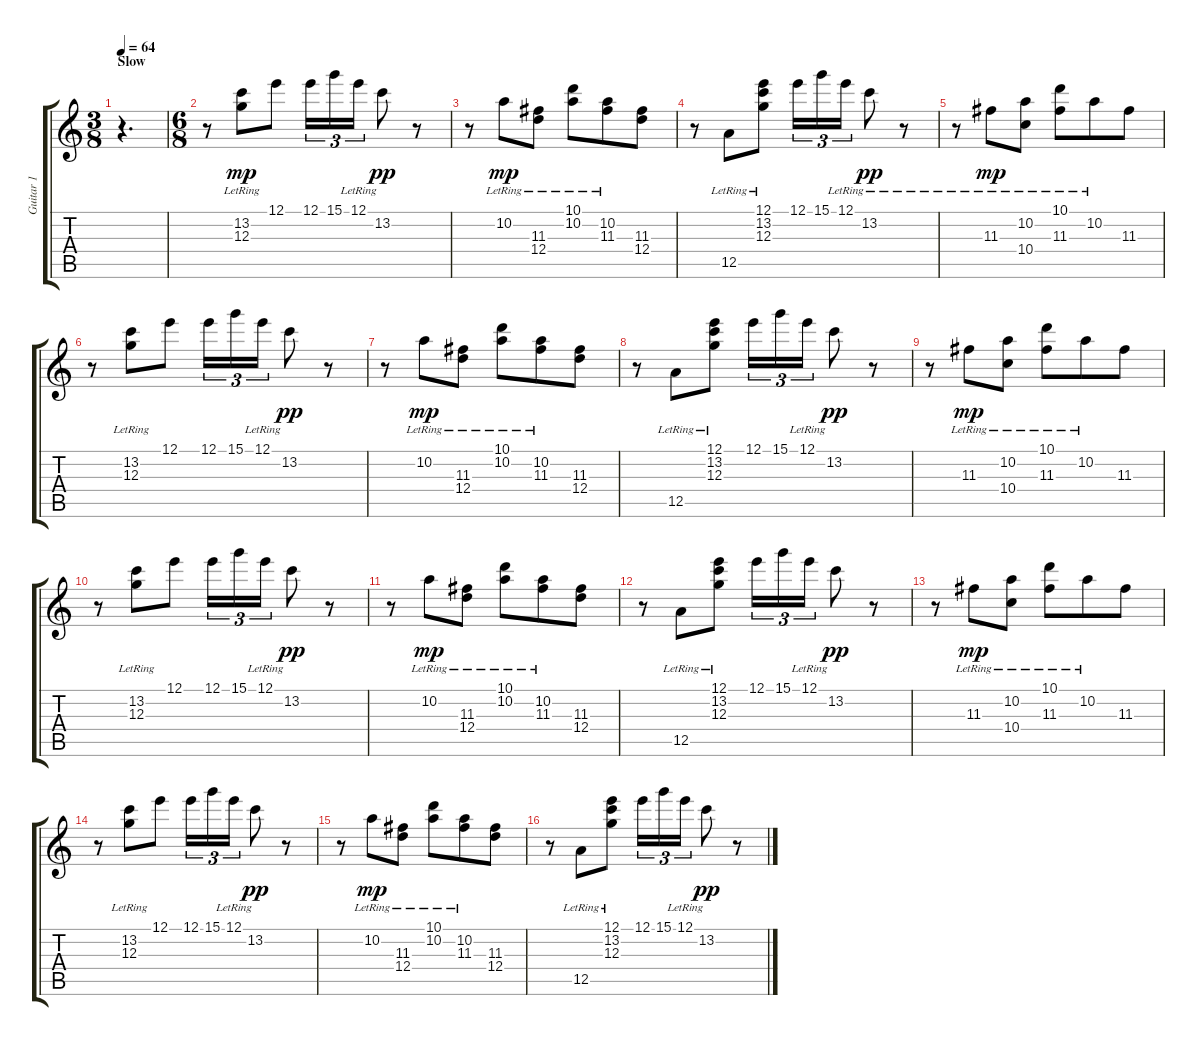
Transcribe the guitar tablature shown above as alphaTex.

\track ("Guitar 1" "Guitar 1") {instrument overdrivenguitar}
\staff {score tabs}
\tuning (E4 B3 G3 D3 A2 E2) {hide}
\ts (3 8)
\section ("" "Slow")
\tempo 64
\clef g2
\ks c
r.4{d dy f} |
\ts (6 8)
r.8{volume 6 instrument electricguitarclean} (13.2{lr} 12.3{lr}).8{dy mp} 12.1.8 12.1.16{tu (3 2)} 15.1.16{tu (3 2)} 12.1{lr}.16{tu (3 2)} 13.2.8{dy pp} r.8 |
r.8 10.2{lr}.8{dy mp} (11.3{lr} 12.4{lr}).8 (10.1{lr} 10.2{lr}).8 (10.2{lr} 11.3{lr}).8 (11.3 12.4).8 |
r.8 12.5{lr}.8 (12.1{lr} 13.2{lr} 12.3{lr}).8 12.1.16{tu (3 2)} 15.1.16{tu (3 2)} 12.1{lr}.16{tu (3 2)} 13.2{lr}.8{dy pp} r.8 |
r.8 11.3{lr}.8{dy mp} (10.2{lr} 10.4{lr}).8 (10.1{lr} 11.3{lr}).8 10.2{lr}.8 11.3.8 |
r.8 (13.2{lr} 12.3{lr}).8 12.1.8 12.1.16{tu (3 2)} 15.1.16{tu (3 2)} 12.1{lr}.16{tu (3 2)} 13.2.8{dy pp} r.8 |
r.8 10.2{lr}.8{dy mp} (11.3{lr} 12.4{lr}).8 (10.1{lr} 10.2{lr}).8 (10.2{lr} 11.3{lr}).8 (11.3 12.4).8 |
r.8 12.5{lr}.8 (12.1{lr} 13.2{lr} 12.3{lr}).8 12.1.16{tu (3 2)} 15.1.16{tu (3 2)} 12.1{lr}.16{tu (3 2)} 13.2.8{dy pp} r.8 |
r.8 11.3{lr}.8{dy mp} (10.2{lr} 10.4{lr}).8 (10.1{lr} 11.3{lr}).8 10.2{lr}.8 11.3.8 |
r.8 (13.2{lr} 12.3{lr}).8 12.1.8 12.1.16{tu (3 2)} 15.1.16{tu (3 2)} 12.1{lr}.16{tu (3 2)} 13.2.8{dy pp} r.8 |
r.8 10.2{lr}.8{dy mp} (11.3{lr} 12.4{lr}).8 (10.1{lr} 10.2{lr}).8 (10.2{lr} 11.3{lr}).8 (11.3 12.4).8 |
r.8 12.5{lr}.8 (12.1{lr} 13.2{lr} 12.3{lr}).8 12.1.16{tu (3 2)} 15.1.16{tu (3 2)} 12.1{lr}.16{tu (3 2)} 13.2.8{dy pp} r.8 |
r.8 11.3{lr}.8{dy mp} (10.2{lr} 10.4{lr}).8 (10.1{lr} 11.3{lr}).8 10.2{lr}.8 11.3.8 |
r.8 (13.2{lr} 12.3{lr}).8 12.1.8 12.1.16{tu (3 2)} 15.1.16{tu (3 2)} 12.1{lr}.16{tu (3 2)} 13.2.8{dy pp} r.8 |
r.8 10.2{lr}.8{dy mp} (11.3{lr} 12.4{lr}).8 (10.1{lr} 10.2{lr}).8 (10.2{lr} 11.3{lr}).8 (11.3 12.4).8 |
r.8 12.5{lr}.8 (12.1{lr} 13.2{lr} 12.3{lr}).8 12.1.16{tu (3 2)} 15.1.16{tu (3 2)} 12.1{lr}.16{tu (3 2)} 13.2.8{dy pp} r.8
